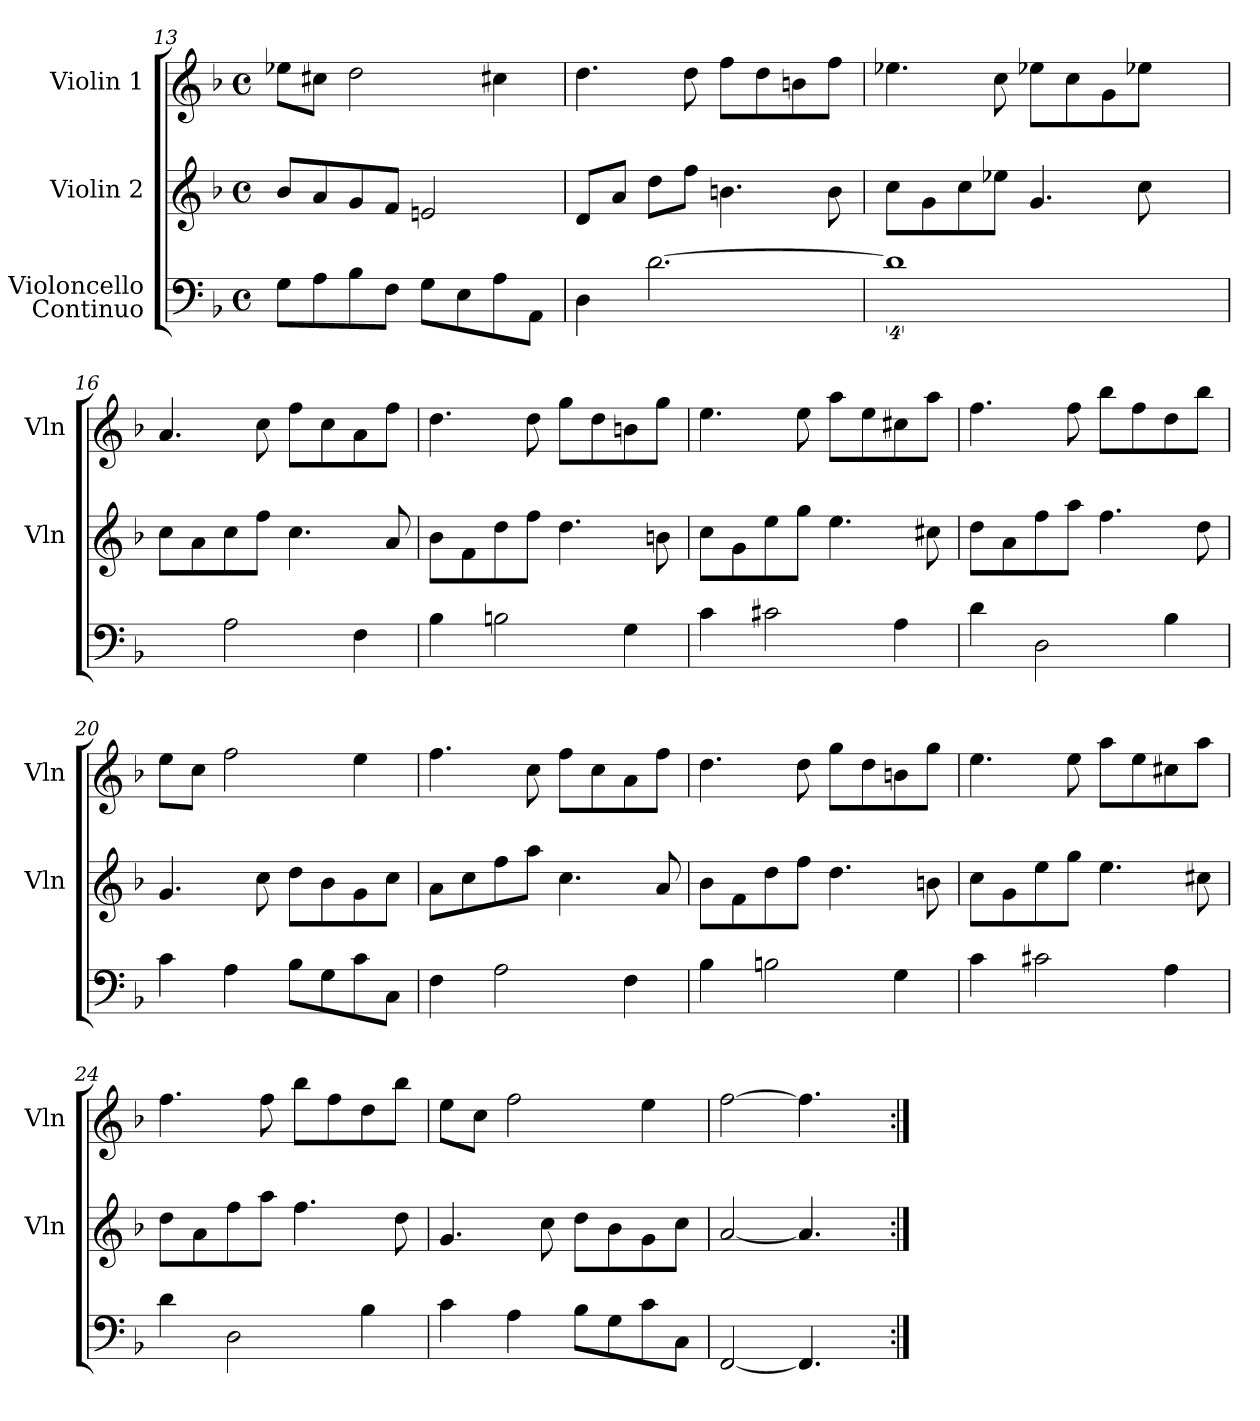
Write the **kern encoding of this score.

**kern	**kern	**kern
*part3	*part2	*part1
*staff3	*staff2	*staff1
*I"Violoncello\nContinuo	*I"Violin 2	*I"Violin 1
*	*I'Vln	*I'Vln
*clefF4	*clefG2	*clefG2
*k[b-]	*k[b-]	*k[b-]
*F:	*F:	*F:
*M4/4	*M4/4	*M4/4
*met(c)	*met(c)	*met(c)
=13	=13	=13
8G\L	8b-/L	8ee-X\L
8A\	8a/	8cc#X\J
8B-\	8g/	2dd\
8F\J	8f/J	.
8G\L	2en/	.
8E\	.	.
8A\	.	4cc#X\
8AA\J	.	.
=14	=14	=14
4D\	8d/L	4.dd\
.	8a/J	.
[2.d\	8dd\L	.
.	8ff\J	8dd\
.	4.bn\	8ff\L
.	.	8dd\
.	.	8bn\
.	8b\	8ff\J
=15	=15	=15
4%5d\]	8cc\L	4.ee-X\
.	8g\	.
.	8cc\	.
.	8ee-X\J	8cc\
.	4.g/	8ee-X\L
.	.	8cc\
.	.	8g\
.	8cc\	8ee-X\J
.	4ryy	4ryy
=16	=16	=16
4ryy	8cc\L	4.a/
.	8a\	.
2A\	8cc\	.
.	8ff\J	8cc\
.	4.cc\	8ff\L
.	.	8cc\
4F\	.	8a\
.	8a/	8ff\J
=17	=17	=17
4B-\	8b-\L	4.dd\
.	8f\	.
2Bn\	8dd\	.
.	8ff\J	8dd\
.	4.dd\	8gg\L
.	.	8dd\
4G\	.	8bn\
.	8bn\	8gg\J
=18	=18	=18
4c\	8cc\L	4.ee\
.	8g\	.
2c#X\	8ee\	.
.	8gg\J	8ee\
.	4.ee\	8aa\L
.	.	8ee\
4A\	.	8cc#X\
.	8cc#X\	8aa\J
=19	=19	=19
4d\	8dd\L	4.ff\
.	8a\	.
2D\	8ff\	.
.	8aa\J	8ff\
.	4.ff\	8bb-\L
.	.	8ff\
4B-\	.	8dd\
.	8dd\	8bb-\J
=20	=20	=20
4c\	4.g/	8ee\L
.	.	8cc\J
4A\	.	2ff\
.	8cc\	.
8B-\L	8dd\L	.
8G\	8b-\	.
8c\	8g\	4ee\
8C\J	8cc\J	.
=21	=21	=21
4F\	8a\L	4.ff\
.	8cc\	.
2A\	8ff\	.
.	8aa\J	8cc\
.	4.cc\	8ff\L
.	.	8cc\
4F\	.	8a\
.	8a/	8ff\J
=22	=22	=22
4B-\	8b-\L	4.dd\
.	8f\	.
2Bn\	8dd\	.
.	8ff\J	8dd\
.	4.dd\	8gg\L
.	.	8dd\
4G\	.	8bn\
.	8bn\	8gg\J
=23	=23	=23
4c\	8cc\L	4.ee\
.	8g\	.
2c#X\	8ee\	.
.	8gg\J	8ee\
.	4.ee\	8aa\L
.	.	8ee\
4A\	.	8cc#X\
.	8cc#X\	8aa\J
=24	=24	=24
4d\	8dd\L	4.ff\
.	8a\	.
2D\	8ff\	.
.	8aa\J	8ff\
.	4.ff\	8bb-\L
.	.	8ff\
4B-\	.	8dd\
.	8dd\	8bb-\J
=25	=25	=25
4c\	4.g/	8ee\L
.	.	8cc\J
4A\	.	2ff\
.	8cc\	.
8B-\L	8dd\L	.
8G\	8b-\	.
8c\	8g\	4ee\
8C\J	8cc\J	.
=26	=26	=26
[2FF/	[2a/	[2ff\
4.FF/]	4.a/]	4.ff\]
8ryy	8ryy	8ryy
=:|!	=:|!	=:|!
*-	*-	*-
